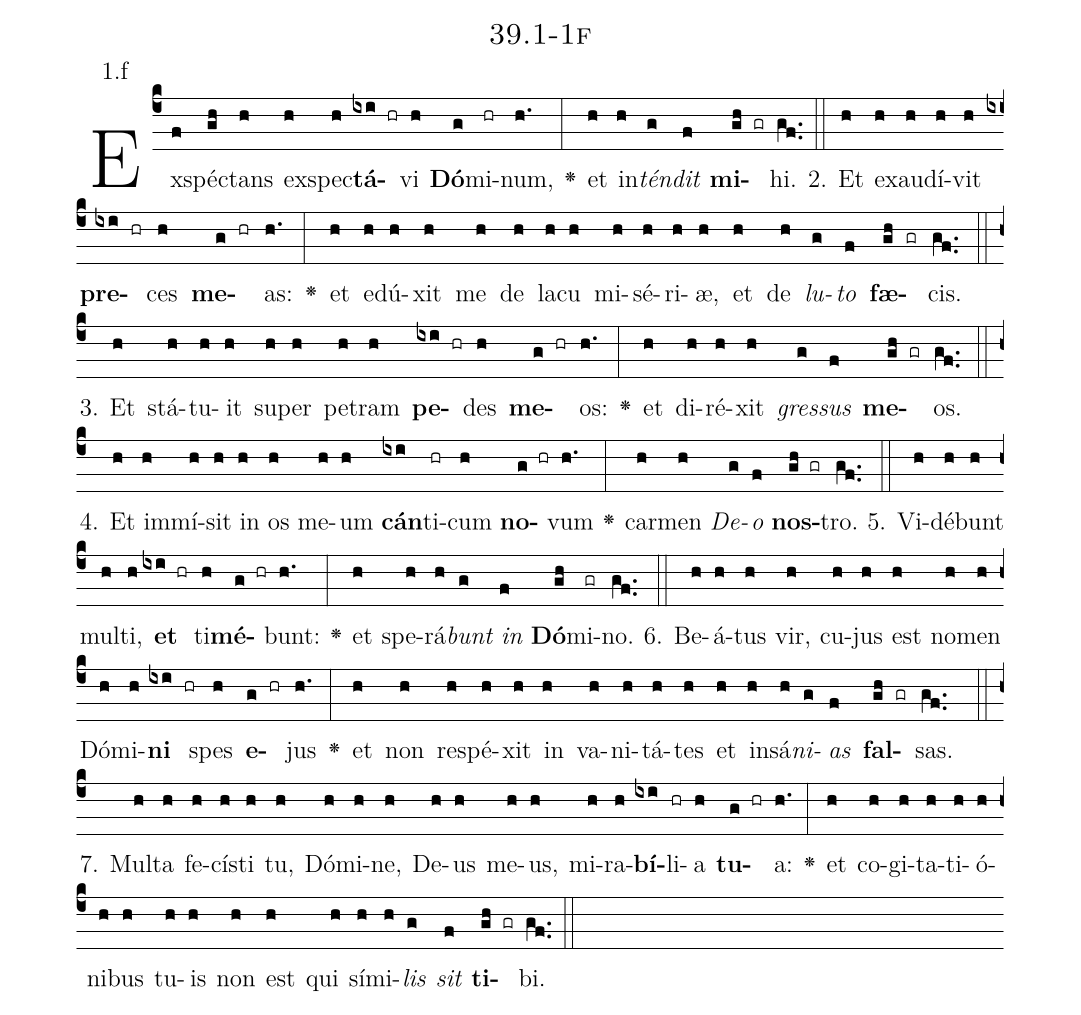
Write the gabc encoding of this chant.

name: 39.1-1f;
annotation: 1.f;
%%
(c4)Ex(f)spéc(gh)tans(h) ex(h)spec(h)<b>tá</b>(ixi hr)vi(h) <b>Dó</b>(g)mi(hr)num,(h.) <v>\greheightstar</v>(:) et(h) in(h)<i>tén</i>(g)<i>dit</i>(f) <b>mi</b>(gh gr)hi.(gf..) (::)
2. Et(h) ex(h)au(h)dí(h)vit(h) <b>pre</b>(ixi hr)ces(h) <b>me</b>(g hr)as:(h.) <v>\greheightstar</v>(:) et(h) e(h)dú(h)xit(h) me(h) de(h) la(h)cu(h) mi(h)sé(h)ri(h)æ,(h) et(h) de(h) <i>lu</i>(g)<i>to</i>(f) <b>fæ</b>(gh gr)cis.(gf..) (::)
3. Et(h) stá(h)tu(h)it(h) su(h)per(h) pe(h)tram(h) <b>pe</b>(ixi hr)des(h) <b>me</b>(g hr)os:(h.) <v>\greheightstar</v>(:) et(h) di(h)ré(h)xit(h) <i>gres</i>(g)<i>sus</i>(f) <b>me</b>(gh gr)os.(gf..) (::)
4. Et(h) im(h)mí(h)sit(h) in(h) os(h) me(h)um(h) <b>cán</b>(ixi)ti(hr)cum(h) <b>no</b>(g hr)vum(h.) <v>\greheightstar</v>(:) car(h)men(h) <i>De</i>(g)<i>o</i>(f) <b>nos</b>(gh gr)tro.(gf..) (::)
5. Vi(h)dé(h)bunt(h) mul(h)ti,(h) <b>et</b>(ixi hr) ti(h)<b>mé</b>(g hr)bunt:(h.) <v>\greheightstar</v>(:) et(h) spe(h)rá(h)<i>bunt</i>(g) <i>in</i>(f) <b>Dó</b>(gh)mi(gr)no.(gf..) (::)
6. Be(h)á(h)tus(h) vir,(h) cu(h)jus(h) est(h) no(h)men(h) Dó(h)mi(h)<b>ni</b>(ixi hr) spes(h) <b>e</b>(g hr)jus(h.) <v>\greheightstar</v>(:) et(h) non(h) re(h)spé(h)xit(h) in(h) va(h)ni(h)tá(h)tes(h) et(h) in(h)sá(h)<i>ni</i>(g)<i>as</i>(f) <b>fal</b>(gh gr)sas.(gf..) (::)
7. Mul(h)ta(h) fe(h)cís(h)ti(h) tu,(h) Dó(h)mi(h)ne,(h) De(h)us(h) me(h)us,(h) mi(h)ra(h)<b>bí</b>(ixi)li(hr)a(h) <b>tu</b>(g hr)a:(h.) <v>\greheightstar</v>(:) et(h) co(h)gi(h)ta(h)ti(h)ó(h)ni(h)bus(h) tu(h)is(h) non(h) est(h) qui(h) sí(h)mi(h)<i>lis</i>(g) <i>sit</i>(f) <b>ti</b>(gh gr)bi.(gf..) (::)
